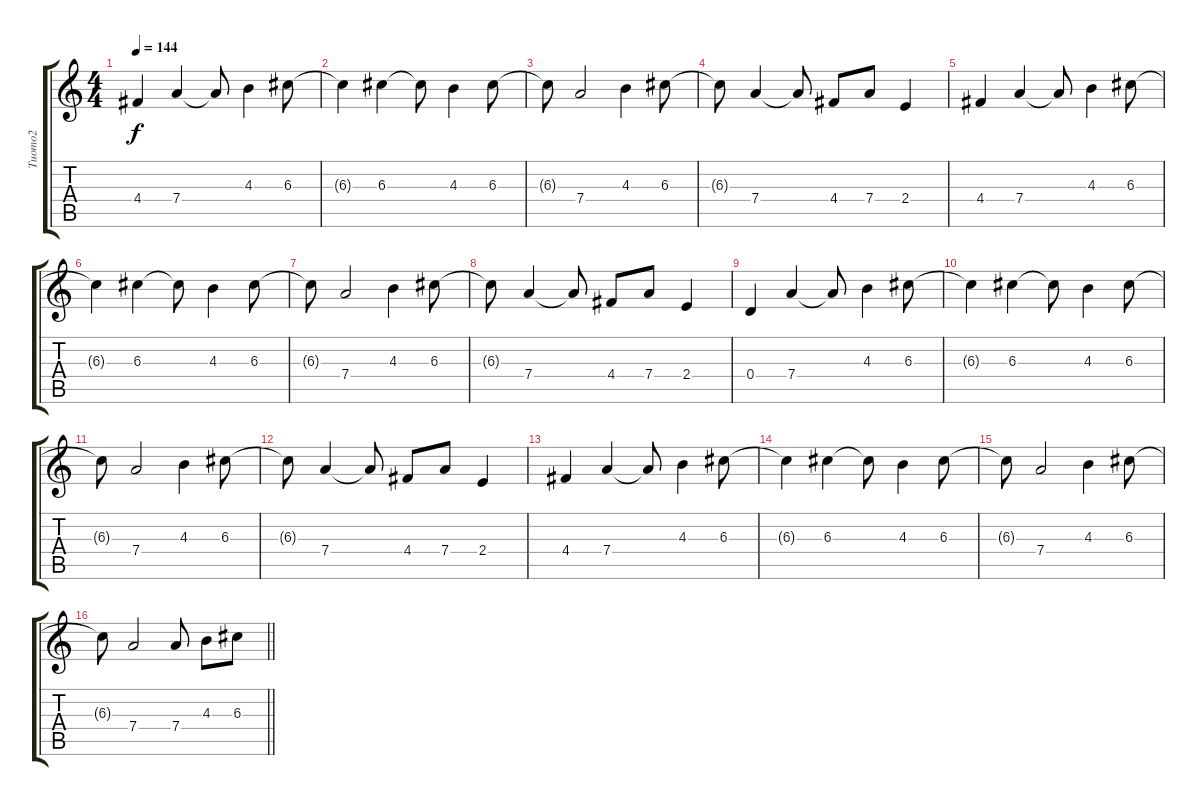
\track ("Tuomo2" "Tuomo2") {instrument electricguitarclean}
\staff {score tabs}
\tuning (E4 B3 G3 D3 A2 D2) {hide}
\ts (4 4)
\tempo 144
\clef g2
\ks c
4.4.4{dy f} 7.4.4 7.4{t}.8 4.3.4 6.3.8 |
6.3{t}.4 6.3.4 6.3{t}.8 4.3.4 6.3.8 |
6.3{t}.8 7.4.2 4.3.4 6.3.8 |
6.3{t}.8 7.4.4 7.4{t}.8 4.4.8 7.4.8 2.4.4 |
4.4.4 7.4.4 7.4{t}.8 4.3.4 6.3.8 |
6.3{t}.4 6.3.4 6.3{t}.8 4.3.4 6.3.8 |
6.3{t}.8 7.4.2 4.3.4 6.3.8 |
6.3{t}.8 7.4.4 7.4{t}.8 4.4.8 7.4.8 2.4.4 |
0.4.4 7.4.4 7.4{t}.8 4.3.4 6.3.8 |
6.3{t}.4 6.3.4 6.3{t}.8 4.3.4 6.3.8 |
6.3{t}.8 7.4.2 4.3.4 6.3.8 |
6.3{t}.8 7.4.4 7.4{t}.8 4.4.8 7.4.8 2.4.4 |
4.4.4 7.4.4 7.4{t}.8 4.3.4 6.3.8 |
6.3{t}.4 6.3.4 6.3{t}.8 4.3.4 6.3.8 |
6.3{t}.8 7.4.2 4.3.4 6.3.8 |
\barLineRight lightlight
6.3{t}.8 7.4.2 7.4.8 4.3.8 6.3.8
